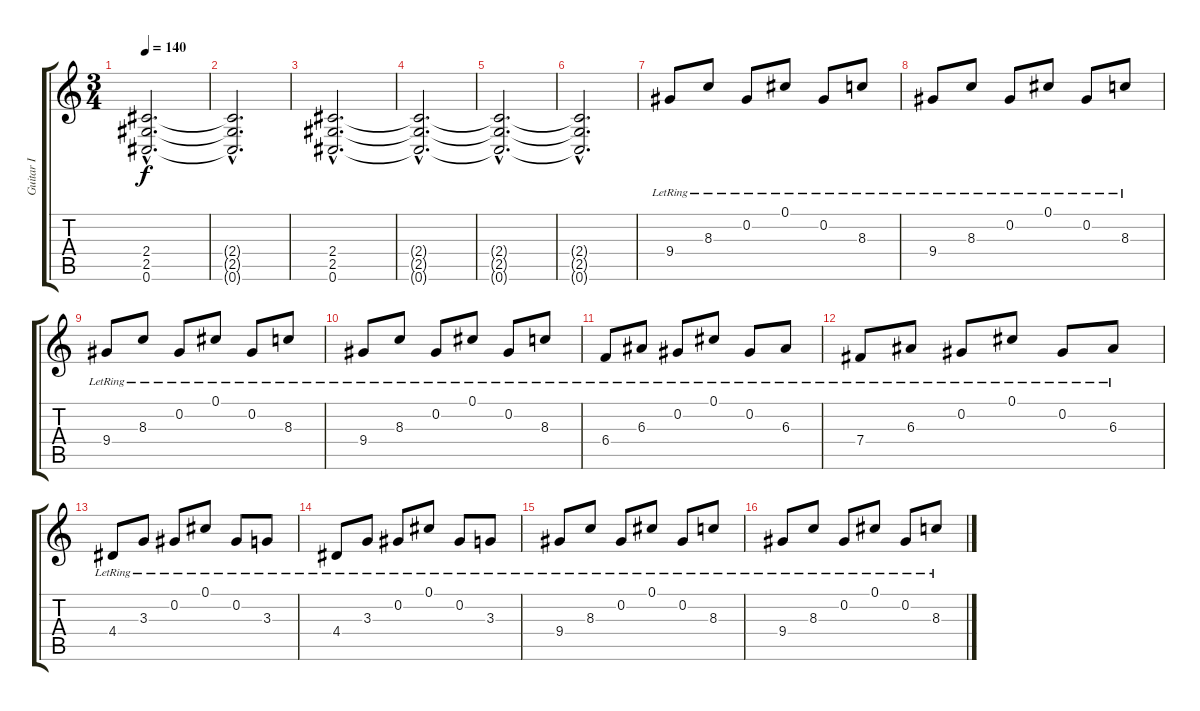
\track ("Guitar I" "Guitar I") {instrument distortionguitar}
\staff {score tabs}
\tuning (Db4 Ab3 E3 B2 Gb2 Db2) {hide}
\ts (3 4)
\tempo 140
\clef g2
\ks c
(2.4{hac t} 2.5{hac t} 0.6{hac t}).2{d dy f} |
(2.4{hac t} 2.5{hac t} 0.6{hac t}).2{d} |
(2.4{hac} 2.5{hac} 0.6{hac}).2{d} |
(2.4{hac t} 2.5{hac t} 0.6{hac t}).2{d} |
(2.4{hac t} 2.5{hac t} 0.6{hac t}).2{d} |
(2.4{hac t} 2.5{hac t} 0.6{hac t}).2{d} |
9.4{lr}.8{volume 10 instrument electricguitarjazz} 8.3{lr}.8 0.2{lr}.8 0.1{lr}.8 0.2{lr}.8 8.3{lr}.8 |
9.4{lr}.8 8.3{lr}.8 0.2{lr}.8 0.1{lr}.8 0.2{lr}.8 8.3{lr}.8 |
9.4{lr}.8 8.3{lr}.8 0.2{lr}.8 0.1{lr}.8 0.2{lr}.8 8.3{lr}.8 |
9.4{lr}.8 8.3{lr}.8 0.2{lr}.8 0.1{lr}.8 0.2{lr}.8 8.3{lr}.8 |
6.4{lr}.8 6.3{lr}.8 0.2{lr}.8 0.1{lr}.8 0.2{lr}.8 6.3{lr}.8 |
7.4{lr}.8 6.3{lr}.8 0.2{lr}.8 0.1{lr}.8 0.2{lr}.8 6.3{lr}.8 |
4.4{lr}.8 3.3{lr}.8 0.2{lr}.8 0.1{lr}.8 0.2{lr}.8 3.3{lr}.8 |
4.4{lr}.8 3.3{lr}.8 0.2{lr}.8 0.1{lr}.8 0.2{lr}.8 3.3{lr}.8 |
9.4{lr}.8 8.3{lr}.8 0.2{lr}.8 0.1{lr}.8 0.2{lr}.8 8.3{lr}.8 |
9.4{lr}.8 8.3{lr}.8 0.2{lr}.8 0.1{lr}.8 0.2{lr}.8 8.3{lr}.8
